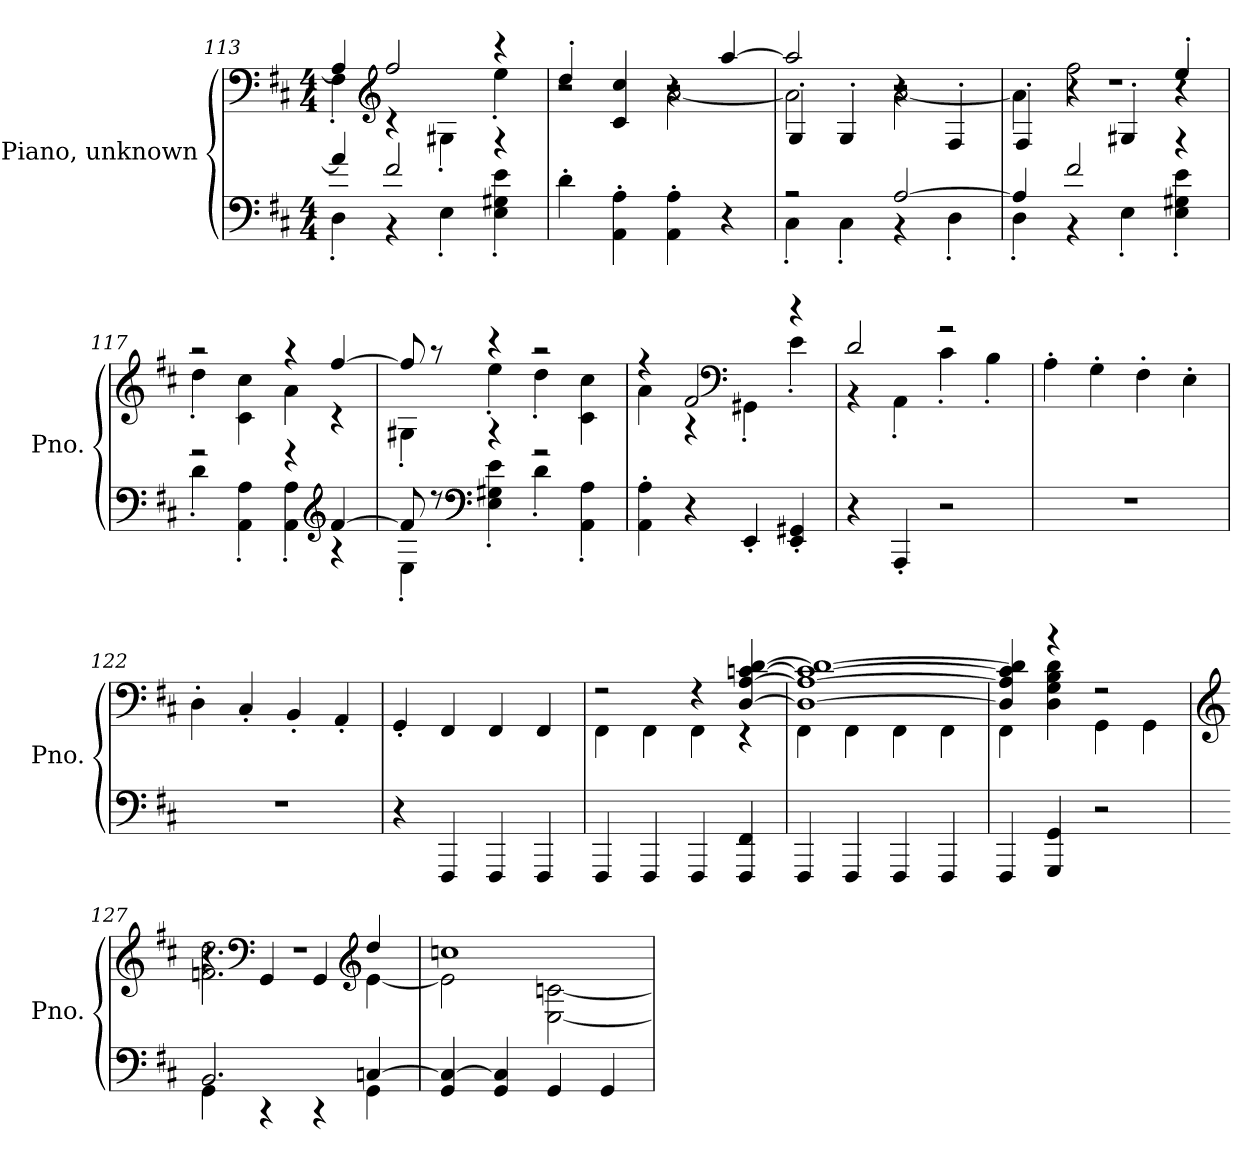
**kern	**kern
*part1	*part1
*staff2	*staff1
*I"Piano, unknown	*
*I'Pno.	*
!!LO:LB:g=z
*clefF4	*clefF4
*k[f#c#]	*k[f#c#]
*M4/4	*M4/4
=113	=113
*^	*^
4a/]	4D'\	4A/]	4F#'\
*	*	*clefG2	*
2f#/	4r	2ff#/	4r
.	4E'\	.	4G#X'\
4r	4E\' 4G#X\' 4e\'	4r	4ee'\
*v	*v	*	*
=114	=114	=114
*	*	*^
4d'\	2r	2r	4dd'/
4AA\' 4A\'	.	.	4c#/ 4cc#/
4AA\' 4A\'	4r	[2a\	2r
4r	[4aa/	.	.
=115	=115	=115	=115
*^	*	*	*
2r	4C#'\	2aa/]	2a\]	4G'/
.	4C#'\	.	.	4G'/
[2A/	4r	2r	[2a\	4r
.	4D'\	.	.	4F#'/
=116	=116	=116	=116	=116
4A/]	4D'\	1r	4a\]	4F#'/
2f#/	4r	.	2ff#\	4r
.	4E'\	.	.	4G#X'/
4r	4E\' 4G#X\' 4e\'	.	4r	4ee'/
*	*	*	*v	*v
=117	=117	=117	=117
2r	4d'\	2r	4dd'\
.	4AA\' 4A\'	.	4c#\ 4cc#\
4r	4AA\' 4A\'	4r	4a\
*clefG2	*	*	*
[4f#/	4r	[4ff#/	4r
=118	=118	=118	=118
8f#/]	4E'\	8ff#/]	4G#X'\
8r	.	8r	.
*clefF4	*	*	*
4r	4E\' 4G#X\' 4e\'	4r	4ee'\
2r	4d'\	2r	4dd'\
.	4AA\' 4A\'	.	4c#\ 4cc#\
*v	*v	*	*
!!LO:LB:g=z	!!
=119	=119	=119
4AA\' 4A\'	4r	4a\
4r	2f#/	4r
*	*clefF4	*
4EE'/	.	4GG#X'\
4EE/' 4GG#X/'	4r	4e'\
=120	=120	=120
4r	2d/	4r
4AAA'/	.	4AA'\
2r	2r	4c#'\
.	.	4B'\
*	*v	*v
=121	=121
1r	4A'\
.	4G'\
.	4F#'\
.	4E'\
=122	=122
1r	4D'\
.	4C#'/
.	4BB'/
.	4AA'/
=123	=123
4r	4GG'/
4FFF#/	4FF#/
4FFF#/	4FF#/
4FFF#/	4FF#/
=124	=124
*	*^
4FFF#/	2r	4FF#\
4FFF#/	.	4FF#\
4FFF#/	4r	4FF#\
4FFF#/ 4FF#/	[4D/ [4A/ [4cn/ [4d/	4r
=125	=125	=125
4FFF#/	1D_ 1A_ 1c_ 1d_	4FF#\
4FFF#/	.	4FF#\
4FFF#/	.	4FF#\
4FFF#/	.	4FF#\
!!LO:PB:g=z	!!
=126	=126	=126
4FFF#/	4D/] 4A/] 4c/] 4d/]	4FF#\
4GGG/ 4GG/	4r	4D\ 4G\ 4B\ 4d\
2r	2r	4GG\
.	.	4GG\
*	*v	*v
=127	=127
*	*clefG2
*^	*^
*	*	*	*^
2.BB/	4GG\	1r	2.fn\ 2.dd\	4r
*	*	*clefF4	*	*
.	4r	.	.	4GG/
.	4r	.	.	4GG/
*	*	*clefG2	*	*
[4Cn/	4GG\	.	[4e\	4dd/
*v	*v	*	*	*
*	*	*v	*v
=128	=128	=128
4GG/ 4C/_	1ccn	2e\]
4GG/ 4C/]	.	.
4GG/	.	[2E\ [2cn\
4GG/	.	.
*	*v	*v
=	=
*-	*-
